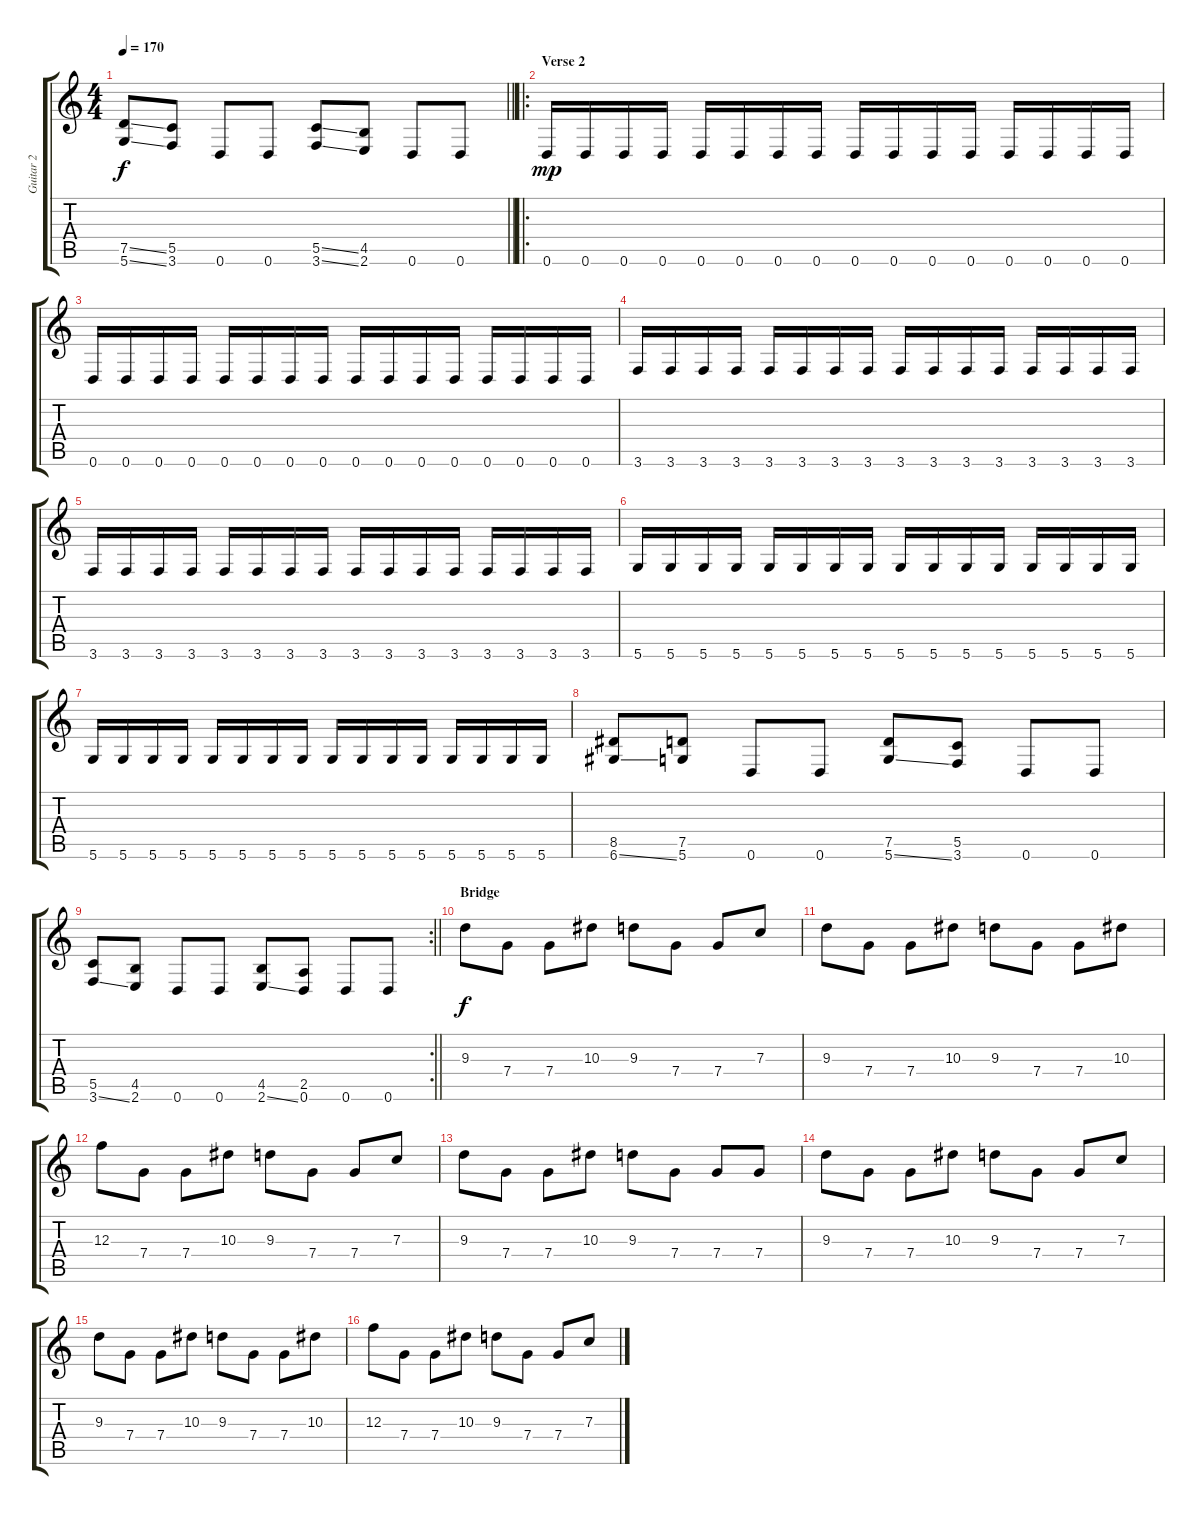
\track ("Guitar 2" "Guitar 2") {instrument overdrivenguitar}
\staff {score tabs}
\tuning (D4 A3 F3 C3 G2 D2) {hide}
\ts (4 4)
\tempo 170
\clef g2
\barLineRight lightlight
\ks c
(7.5{ss} 5.6{ss}).8{dy f} (5.5 3.6).8 0.6.8 0.6.8 (5.5{ss} 3.6{ss}).8 (4.5 2.6).8 0.6.8 0.6.8 |
\ro
\section ("" "Verse 2")
0.6.16{dy mp} 0.6.16 0.6.16 0.6.16 0.6.16 0.6.16 0.6.16 0.6.16 0.6.16 0.6.16 0.6.16 0.6.16 0.6.16 0.6.16 0.6.16 0.6.16 |
0.6.16 0.6.16 0.6.16 0.6.16 0.6.16 0.6.16 0.6.16 0.6.16 0.6.16 0.6.16 0.6.16 0.6.16 0.6.16 0.6.16 0.6.16 0.6.16 |
3.6.16 3.6.16 3.6.16 3.6.16 3.6.16 3.6.16 3.6.16 3.6.16 3.6.16 3.6.16 3.6.16 3.6.16 3.6.16 3.6.16 3.6.16 3.6.16 |
3.6.16 3.6.16 3.6.16 3.6.16 3.6.16 3.6.16 3.6.16 3.6.16 3.6.16 3.6.16 3.6.16 3.6.16 3.6.16 3.6.16 3.6.16 3.6.16 |
5.6.16 5.6.16 5.6.16 5.6.16 5.6.16 5.6.16 5.6.16 5.6.16 5.6.16 5.6.16 5.6.16 5.6.16 5.6.16 5.6.16 5.6.16 5.6.16 |
5.6.16 5.6.16 5.6.16 5.6.16 5.6.16 5.6.16 5.6.16 5.6.16 5.6.16 5.6.16 5.6.16 5.6.16 5.6.16 5.6.16 5.6.16 5.6.16 |
(8.5 6.6{ss}).8 (7.5 5.6).8 0.6.8 0.6.8 (7.5 5.6{ss}).8 (5.5 3.6).8 0.6.8 0.6.8 |
\rc 2
\barLineRight lightlight
(5.5 3.6{ss}).8 (4.5 2.6).8 0.6.8 0.6.8 (4.5 2.6{ss}).8 (2.5 0.6).8 0.6.8 0.6.8 |
\section ("" "Bridge")
9.3.8{dy f} 7.4.8 7.4.8 10.3.8 9.3.8 7.4.8 7.4.8 7.3.8 |
9.3.8 7.4.8 7.4.8 10.3.8 9.3.8 7.4.8 7.4.8 10.3.8 |
12.3.8 7.4.8 7.4.8 10.3.8 9.3.8 7.4.8 7.4.8 7.3.8 |
9.3.8 7.4.8 7.4.8 10.3.8 9.3.8 7.4.8 7.4.8 7.4.8 |
9.3.8 7.4.8 7.4.8 10.3.8 9.3.8 7.4.8 7.4.8 7.3.8 |
9.3.8 7.4.8 7.4.8 10.3.8 9.3.8 7.4.8 7.4.8 10.3.8 |
12.3.8 7.4.8 7.4.8 10.3.8 9.3.8 7.4.8 7.4.8 7.3.8
